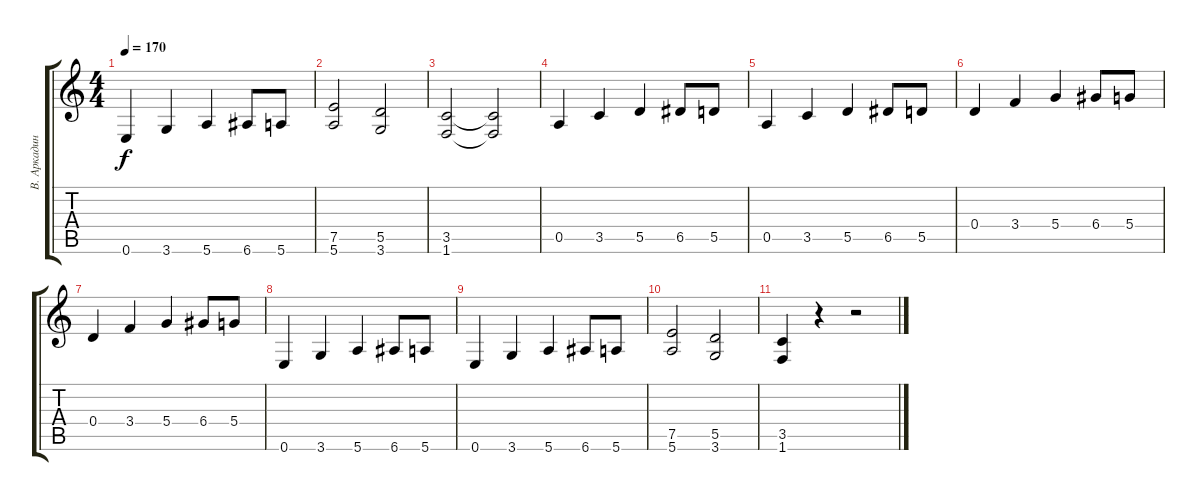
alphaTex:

\track ("В. Аркадин" "В. Аркадин") {instrument distortionguitar}
\staff {score tabs}
\tuning (E4 B3 G3 D3 A2 E2) {hide}
\ts (4 4)
\tempo 170
\clef g2
\ks c
0.6.4{dy f} 3.6.4 5.6.4 6.6.8 5.6.8 |
(7.5 5.6).2 (5.5 3.6).2 |
(3.5 1.6).2 (3.5{t} 1.6{t}).2 |
0.5.4 3.5.4 5.5.4 6.5.8 5.5.8 |
0.5.4 3.5.4 5.5.4 6.5.8 5.5.8 |
0.4.4 3.4.4 5.4.4 6.4.8 5.4.8 |
0.4.4 3.4.4 5.4.4 6.4.8 5.4.8 |
0.6.4 3.6.4 5.6.4 6.6.8 5.6.8 |
0.6.4 3.6.4 5.6.4 6.6.8 5.6.8 |
(7.5 5.6).2 (5.5 3.6).2 |
(3.5 1.6).4 r.4 r.2
